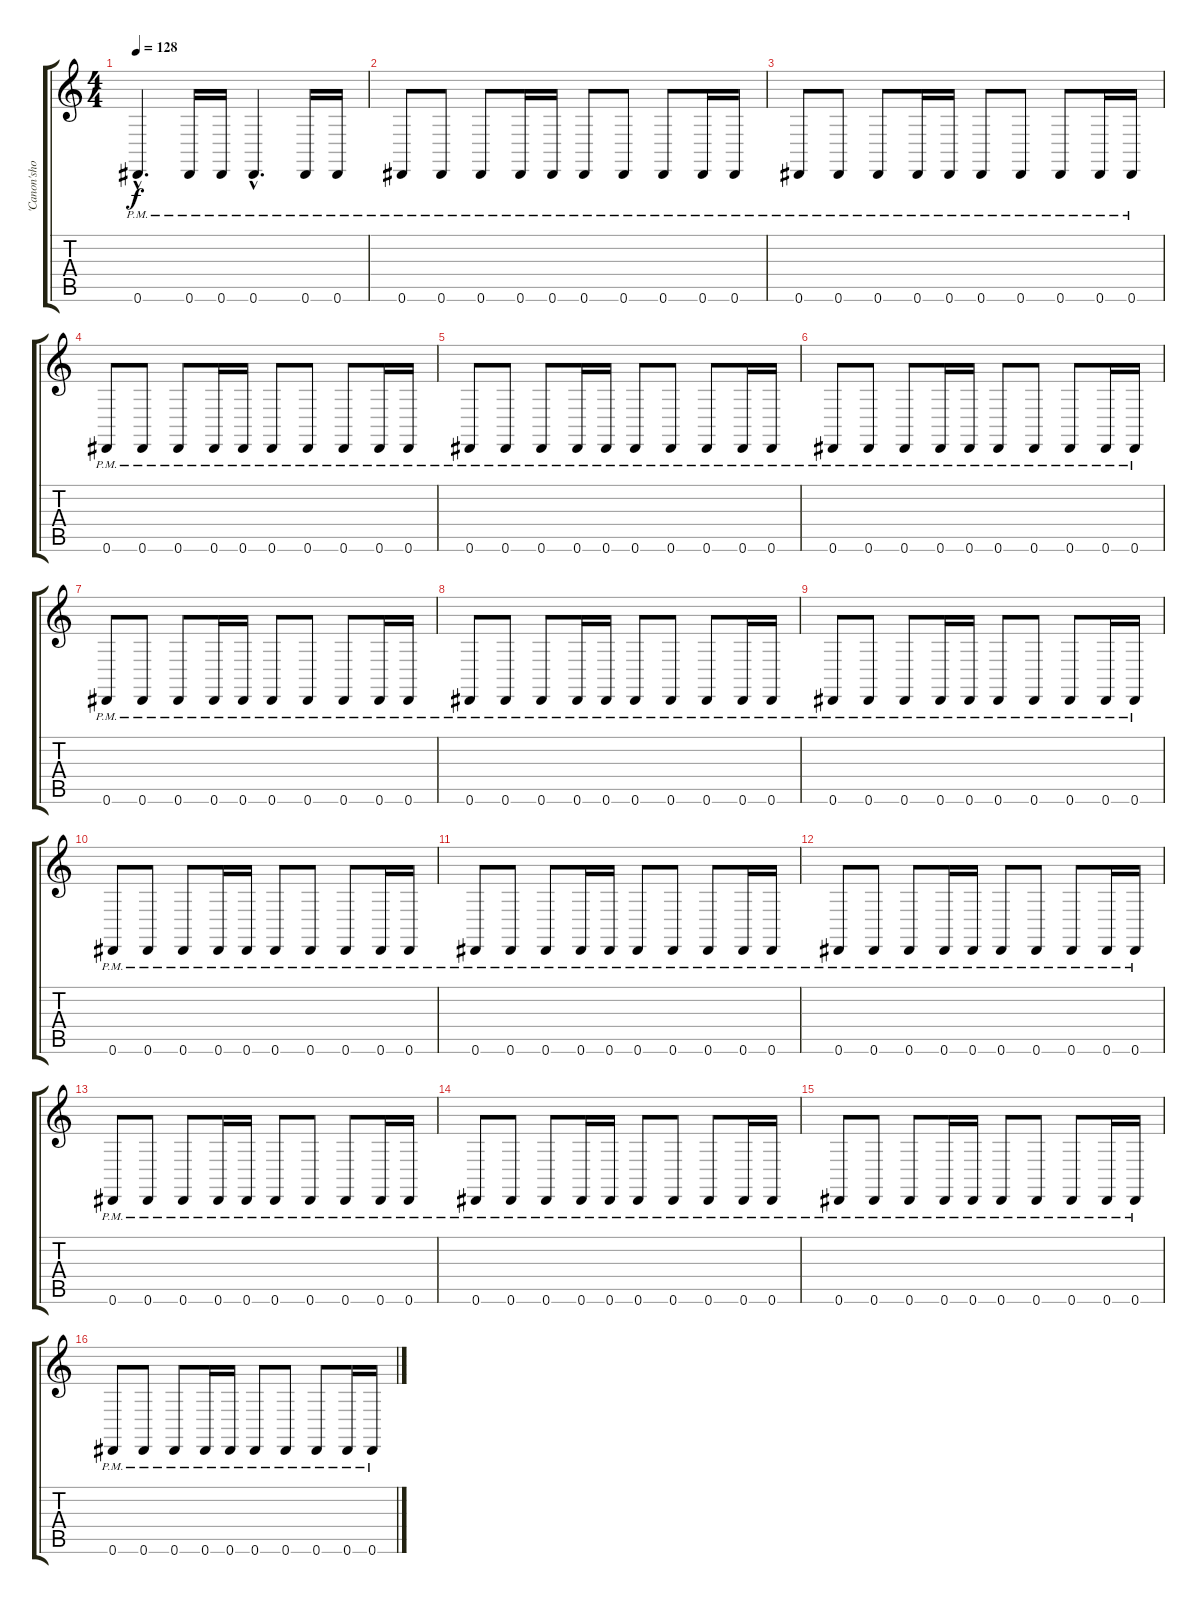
\track ("'Canon'shot" "'Canon'sho") {instrument gunshot}
\staff {score tabs}
\tuning (Eb4 Bb3 Gb3 Db3 Ab2 Eb2) {hide}
\ts (4 4)
\tempo 128
\clef g2
\ks c
0.6{hac pm}.4{d dy f} 0.6{pm}.16 0.6{pm}.16 0.6{hac pm}.4{d} 0.6{pm}.16 0.6{pm}.16 |
0.6{pm}.8 0.6{pm}.8 0.6{pm}.8 0.6{pm}.16 0.6{pm}.16 0.6{pm}.8 0.6{pm}.8 0.6{pm}.8 0.6{pm}.16 0.6{pm}.16 |
0.6{pm}.8 0.6{pm}.8 0.6{pm}.8 0.6{pm}.16 0.6{pm}.16 0.6{pm}.8 0.6{pm}.8 0.6{pm}.8 0.6{pm}.16 0.6{pm}.16 |
0.6{pm}.8 0.6{pm}.8 0.6{pm}.8 0.6{pm}.16 0.6{pm}.16 0.6{pm}.8 0.6{pm}.8 0.6{pm}.8 0.6{pm}.16 0.6{pm}.16 |
0.6{pm}.8 0.6{pm}.8 0.6{pm}.8 0.6{pm}.16 0.6{pm}.16 0.6{pm}.8 0.6{pm}.8 0.6{pm}.8 0.6{pm}.16 0.6{pm}.16 |
0.6{pm}.8 0.6{pm}.8 0.6{pm}.8 0.6{pm}.16 0.6{pm}.16 0.6{pm}.8 0.6{pm}.8 0.6{pm}.8 0.6{pm}.16 0.6{pm}.16 |
0.6{pm}.8 0.6{pm}.8 0.6{pm}.8 0.6{pm}.16 0.6{pm}.16 0.6{pm}.8 0.6{pm}.8 0.6{pm}.8 0.6{pm}.16 0.6{pm}.16 |
\section ("" "")
0.6{pm}.8{volume 10} 0.6{pm}.8 0.6{pm}.8 0.6{pm}.16 0.6{pm}.16 0.6{pm}.8 0.6{pm}.8 0.6{pm}.8 0.6{pm}.16 0.6{pm}.16 |
0.6{pm}.8 0.6{pm}.8 0.6{pm}.8 0.6{pm}.16 0.6{pm}.16 0.6{pm}.8 0.6{pm}.8 0.6{pm}.8 0.6{pm}.16 0.6{pm}.16 |
0.6{pm}.8 0.6{pm}.8 0.6{pm}.8 0.6{pm}.16 0.6{pm}.16 0.6{pm}.8 0.6{pm}.8 0.6{pm}.8 0.6{pm}.16 0.6{pm}.16 |
0.6{pm}.8 0.6{pm}.8 0.6{pm}.8 0.6{pm}.16 0.6{pm}.16 0.6{pm}.8 0.6{pm}.8 0.6{pm}.8 0.6{pm}.16 0.6{pm}.16 |
0.6{pm}.8 0.6{pm}.8 0.6{pm}.8 0.6{pm}.16 0.6{pm}.16 0.6{pm}.8 0.6{pm}.8 0.6{pm}.8 0.6{pm}.16 0.6{pm}.16 |
0.6{pm}.8 0.6{pm}.8 0.6{pm}.8 0.6{pm}.16 0.6{pm}.16 0.6{pm}.8 0.6{pm}.8 0.6{pm}.8 0.6{pm}.16 0.6{pm}.16 |
0.6{pm}.8 0.6{pm}.8 0.6{pm}.8 0.6{pm}.16 0.6{pm}.16 0.6{pm}.8 0.6{pm}.8 0.6{pm}.8 0.6{pm}.16 0.6{pm}.16 |
0.6{pm}.8 0.6{pm}.8 0.6{pm}.8 0.6{pm}.16 0.6{pm}.16 0.6{pm}.8 0.6{pm}.8 0.6{pm}.8 0.6{pm}.16 0.6{pm}.16 |
0.6{pm}.8 0.6{pm}.8 0.6{pm}.8 0.6{pm}.16 0.6{pm}.16 0.6{pm}.8 0.6{pm}.8 0.6{pm}.8 0.6{pm}.16 0.6{pm}.16
